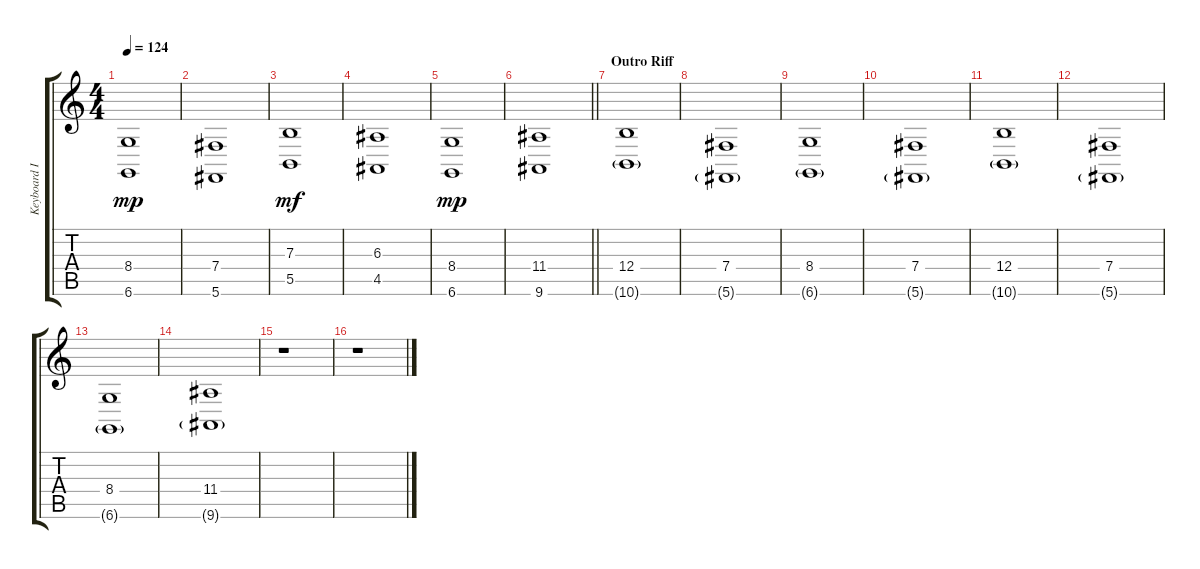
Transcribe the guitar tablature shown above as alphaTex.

\track ("Keyboard I" "Keyboard I") {instrument synthstrings2}
\staff {score tabs}
\tuning (Db4 Ab3 E3 B2 Gb2 Db2) {hide}
\ts (4 4)
\tempo 124
\clef g2
\ks c
(8.4 6.6).1{dy mp} |
(7.4 5.6).1 |
(7.3 5.5).1{dy mf} |
(6.3 4.5).1 |
(8.4 6.6).1{dy mp} |
\barLineRight lightlight
(11.4 9.6).1 |
\section ("" "Outro Riff")
(12.4 10.6{g}).1 |
(7.4 5.6{g}).1 |
(8.4 6.6{g}).1 |
(7.4 5.6{g}).1 |
(12.4 10.6{g}).1 |
(7.4 5.6{g}).1 |
(8.4 6.6{g}).1 |
(11.4 9.6{g}).1 |
r.1 |
r.1
